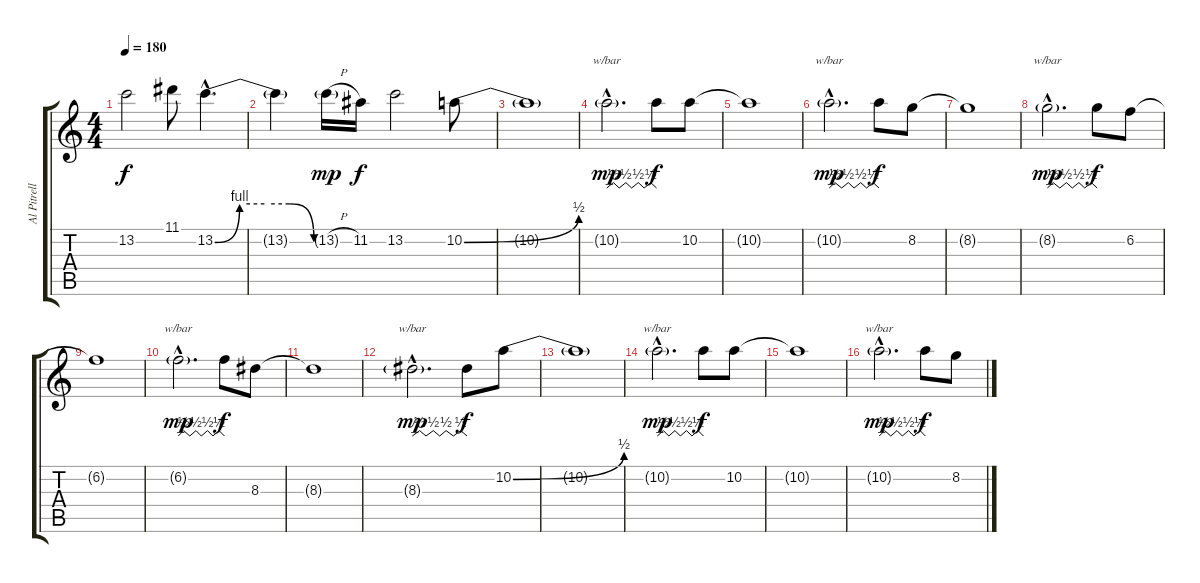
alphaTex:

\track ("Al Pitrelli" "Al Pitrell") {instrument distortionguitar}
\staff {score tabs}
\tuning (E4 B3 G3 D3 A2 E2) {hide}
\ts (4 4)
\tempo 180
\clef g2
\ks c
13.2{t}.2{dy f} 11.1.8 13.2{be (custom 0 0 15 4 30 4 45 4 60 0) hac}.4{d} |
13.2{t}.4 13.2{h g}.16{dy mp} 11.2.16{dy f} 13.2.2 10.2{be (bend 0 0 60 2)}.8{volume 16} |
10.2{t}.1 |
10.2{g hac}.2{d tbe (custom default 0 0 8 2 15 0 23 2 30 0 38 2 45 0 53 2 60 0) dy mp} 10.2{t}.8{dy f} 10.2.8 |
10.2{t}.1 |
10.2{g hac}.2{d tbe (custom default 0 0 7 2 15 0 23 2 30 0 38 2 45 0 53 2 60 0) dy mp} 10.2{t}.8{dy f} 8.2.8 |
8.2{t}.1 |
8.2{g hac}.2{d tbe (custom default 0 0 7 2 15 0 23 2 30 0 38 2 45 0 53 2 60 0) dy mp} 8.2{t}.8{dy f} 6.2.8 |
6.2{t}.1 |
6.2{g hac}.2{d tbe (custom default 0 0 7 2 15 0 23 2 30 0 38 2 45 0 53 2 60 0) dy mp} 6.2{t}.8{dy f} 8.3.8 |
8.3{t}.1 |
8.3{g hac}.2{d tbe (custom default 0 0 8 2 15 0 23 2 30 0 37 2 45 0 53 2 60 0) dy mp} 8.3{t}.8{dy f} 10.2{be (bend 0 0 60 2)}.8 |
10.2{t}.1 |
10.2{g hac}.2{d tbe (custom default 0 0 8 2 15 0 23 2 30 0 38 2 45 0 53 2 60 0) dy mp} 10.2{t}.8{dy f} 10.2.8 |
10.2{t}.1 |
10.2{g hac}.2{d tbe (custom default 0 0 7 2 15 0 23 2 30 0 38 2 45 0 53 2 60 0) dy mp} 10.2{t}.8{dy f} 8.2.8
